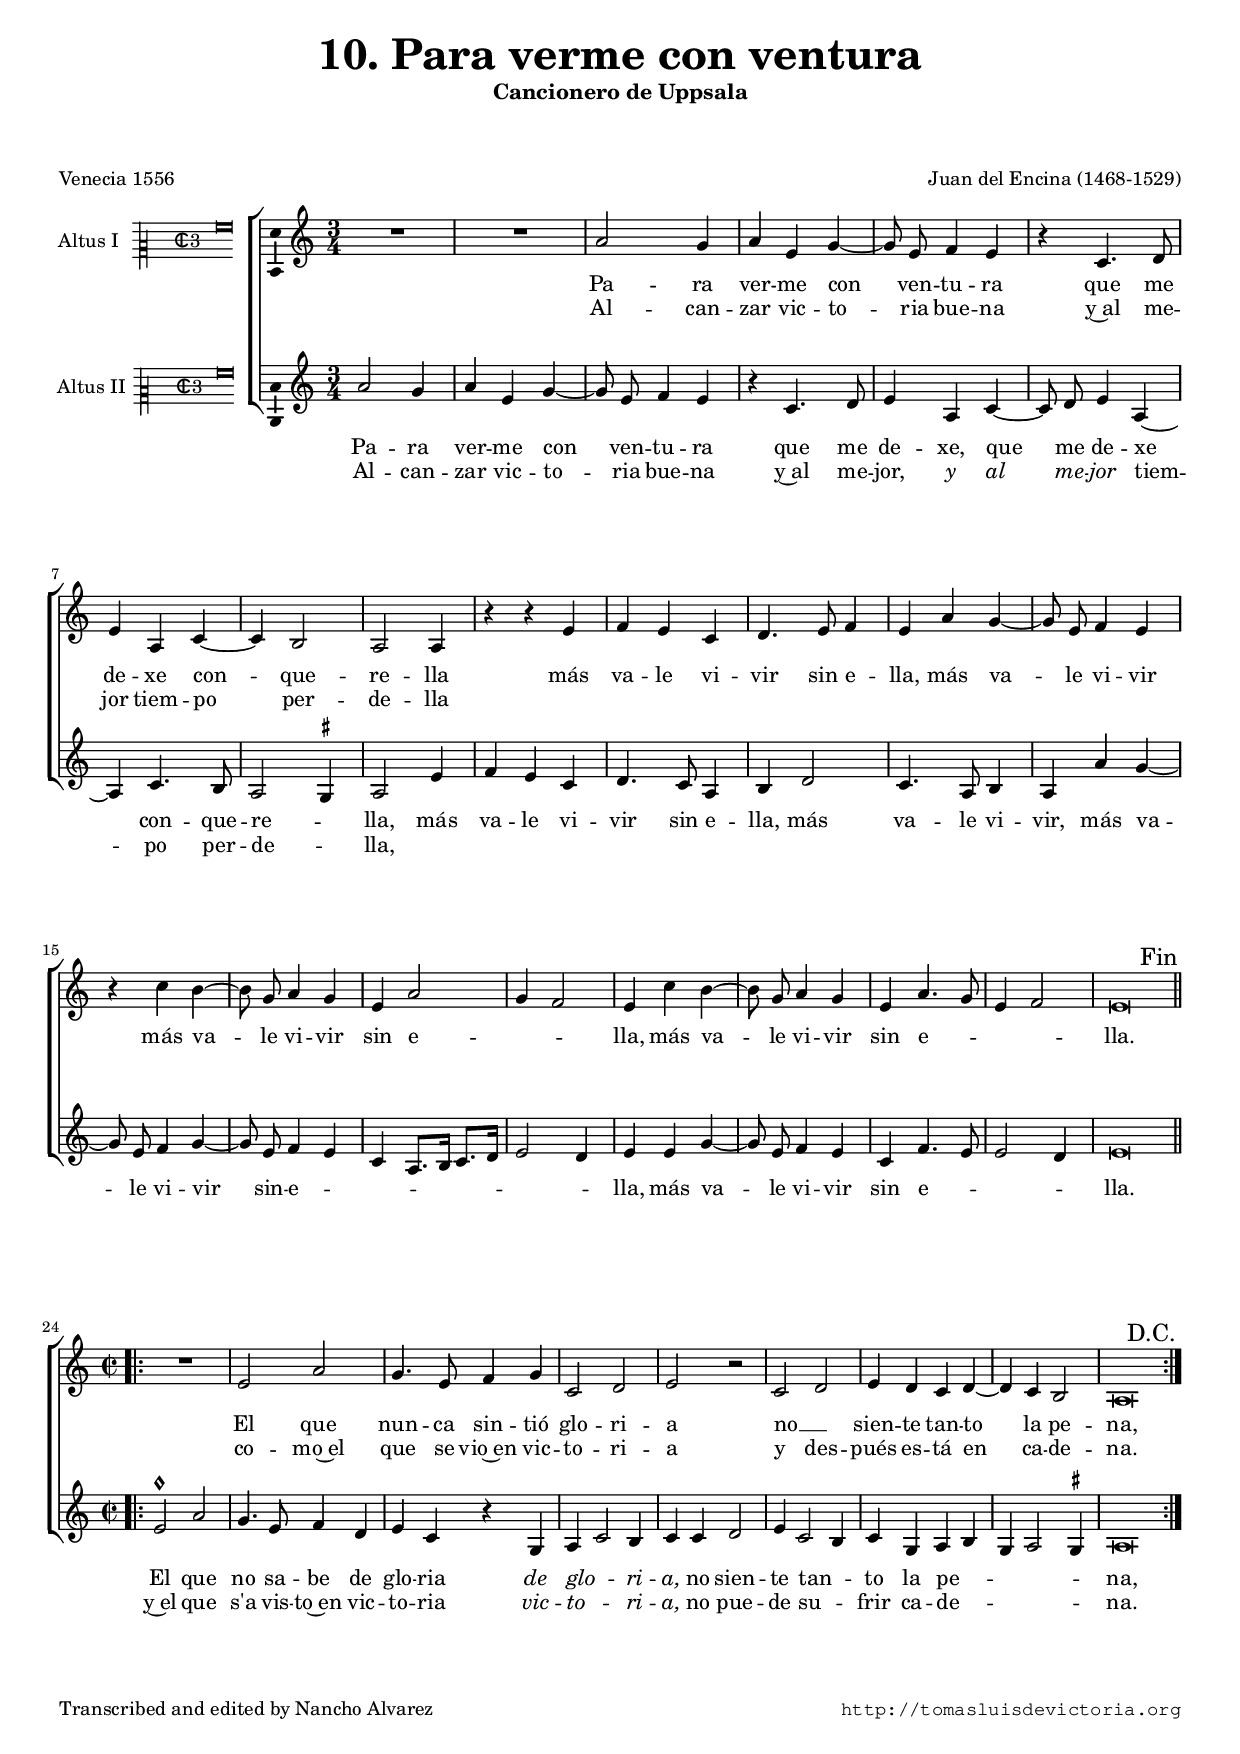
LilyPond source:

\version "2.18.0"

#(set-default-paper-size "a4")
#(set-global-staff-size 16.6)
#(ly:set-option 'point-and-click #f)
%mobile -s13.5 -i3.2

italicas=\override LyricText.font-shape = #'italic
rectas=\override LyricText.font-shape = #'upright
ss=\once \set suggestAccidentals = ##t
incipitwidth = 17
mtempo={\tempo 4 = 120}
mtempob={\tempo 4 = 60}

htitle="Para verme con ventura"
hcomposer="Encina"

\header {
	title=\markup{\fontsize #3 "10. Para verme con ventura"}
	subtitle="Cancionero de Uppsala"
	subsubtitle=\markup{\null \vspace #2 } % al menos la letra
	composer="Juan del Encina (1468-1529)"
        pdfauthor=\composer
	%opus="(-)"
	poet=\markup{"Venecia 1556"}
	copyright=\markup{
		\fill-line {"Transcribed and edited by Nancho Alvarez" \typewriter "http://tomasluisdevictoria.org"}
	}
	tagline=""
}

global={\key c \major \time 3/4
        \override Score.TimeSignature.break-visibility=#end-of-line-invisible
        \skip 1*3/4*23 \bar ".|:-||" \break
        \time 2/2
	\skip 1*9 \bar ":|."
}


cantus=\relative c''{
        R1*3/4*2
        a2 g4
        a4 e g ~
        g8 \noBeam e f4 e
        r4 c4. d8
        e4 a, c4 ~ % 2 compases ennegrecidos
        c4 b2
        a2 a4
        % clave de do en primera
        r4 r e'
        f e c
        d4. e8 f4
        e a g ~
        g8 \noBeam e f4 e
        r4 c' b ~
        b8 \noBeam g a4 g
        e4 a2
        g4 f2
        e4 c' b4 ~
        b8 \noBeam g a4 g
        e a4. g8
        e4 f2 % ennegrecidas
        e\breve*3/8
        \override Score.RehearsalMark.self-alignment-X=#right
        \override Score.RehearsalMark.break-visibility = #'#(#t #t #f)
	\mark \markup{"Fin"}
	% do en segunda
	R1
	e2 a 
	g4. e8 f4 g
	c,2 d
	e r
	c d
	e4 d c d ~
	d4 c b2
	a\breve*1/2
	\mark \markup{"D.C."}
}

altus=\relative c''{
        a2 g4
        a4 e g ~
        g8 \noBeam e f4 e
        r4 c4. d8
        e4 a, c4 ~
        c8 \noBeam d e4 a, ~
        a c4. b8
        a2 \ss gis4
        a2 e'4
        f4 e c
        d4. c8 a4
        b4 d2
        c4. a8 b4
        a4 a' g4 ~
        g8 \noBeam e f4 g ~
        g8 \noBeam e f4 e4
        c4 a8. b16 c8. d16
        e2 d4
        e4 e g ~
        g8 \noBeam e f4 e
        c4 f4. e8
        e2 d4
        e\breve*3/8
        s4*0^\markup{\large \musicglyph #"noteheads.s0petrucci" }
        e2 a
        g4. e8 f4 d
        e c r g
        a c2 b4
        c4 c d2
        e4 c2 b4
        c4 g a b
        g a2 \ss gis4
        a\breve*1/2
}

textocantus=\lyricmode{
Pa -- ra ver -- me con ven -- tu -- ra 
que me de -- xe con -- que -- re -- lla
más va -- le vi -- vir sin e -- lla,
más va -- le vi -- vir
más va -- le vi -- vir sin e -- _ _ lla,
más va -- le vi -- vir sin e -- _ _ _ lla.
El que nun -- ca sin -- tió glo -- ri -- a 
no __ _ sien -- te tan -- to la pe -- na, 
}
textocantusb=\lyricmode{
Al -- can -- zar vic -- to -- ria bue -- na 
y~al me -- jor tiem -- po per -- de -- lla
"  " _ _ _ _ _ _ _ _ _ 
_ _ _ _ _ _ _ _ _ _ _ _ 
_ _ _ _ _ _ _ _ _ _ _ _ 
co -- mo~el que se vio~en vic -- to -- ri -- a 
y des -- pués es -- tá en ca -- de -- na. 

}

textoaltus=\lyricmode{
Pa -- ra ver -- me con ven -- tu -- ra 
que me de -- xe,
que me de -- xe con -- que -- re -- _ lla,
más va -- le vi -- vir sin e -- lla,
más va -- le vi -- vir,
más va -- le vi -- vir sin -- e -- _ _ _ _ _ _ _ _ lla,
más va -- le vi -- vir sin e -- _ _ _ lla.
El que no sa -- be de glo -- ria % distinto a la otra voz
\italicas
de glo -- _ ri -- a,
\rectas
no sien -- te tan -- _ to la pe -- _ _ _ _ na, 
}
textoaltusb=\lyricmode{
Al -- can -- zar vic -- to -- ria bue -- na 
y~al me -- jor,
\italicas y al me -- jor \rectas
tiem -- po per -- de -- _ lla, 
"  " _ _ _ _ _ _ _ _ _ _ _ _ _ _ 
_ _ _ _ _ _ _ _ _ _ _ _ _ _ _ _ 
_ _ _ _ _ _ _ _ _ 
y~el que s'a vis -- to~en vic -- to -- ria
\italicas
vic -- to -- _ ri -- a,
\rectas
no pue -- de su -- _ frir ca -- de -- _ _ _ _ na.
}

incipitcantus=\markup{
	\score{
		{ 
		\set Staff.instrumentName="Altus I  "
		\override NoteHead.style = #'neomensural
		\override Staff.TimeSignature.style = #'neomensural
		\cadenzaOn 
		\clef "petrucci-c2"
		\key c \major
		\time 2/2
		\once \override TextScript.extra-offset = #'(-2 . -3.35)
                s1^"3"
                a'\breve
		} 

	\layout { line-width=\incipitwidth indent = 0 }
	}
}

incipitaltus=\markup{
	\score{
		{ 
		\set Staff.instrumentName="Altus II "
		\override NoteHead.style = #'neomensural 
		\override Staff.TimeSignature.style = #'neomensural
		\cadenzaOn 
		\clef "petrucci-c2"
		\key c \major
		\time 2/2
                \once \override TextScript.extra-offset = #'(-2 . -3.35)
                s1^"3"
                a'\breve
		} 
	\layout { line-width=\incipitwidth indent = 0 }
	}
}
%\layout {
%       \context {\Voice
%               \remove Ligature_bracket_engraver
%               \consists Mensural_ligature_engraver
%       }
%       line-width=\incipitwidth
%       indent = 0
%}

\score {\transpose c' c'{
\new ChoirStaff<<

	\new Staff <<\global
	\new Voice="v1" {
		\set Staff.instrumentName=\incipitcantus
		\clef "treble"
		\cantus }
	\new Lyrics \lyricsto "v1" {\textocantus }
	\new Lyrics \lyricsto "v1" {\textocantusb }
	>>

	\new Staff <<\global
	\new Voice="v2" {
		\set Staff.instrumentName=\incipitaltus
		\clef "treble"
		\altus }
	\new Lyrics \lyricsto "v2" {\textoaltus }
	\new Lyrics \lyricsto "v2" {\textoaltusb }
	>>	
>>

	} % transpose

\layout{ 
	\context {\Lyrics 
		\override VerticalAxisGroup.staff-affinity = #UP
		\override VerticalAxisGroup.nonstaff-relatedstaff-spacing =
			#'((basic-distance . 0) (minimum-distance . 0) (padding . 1.5))
		%\override VerticalAxisGroup.nonstaff-nonstaff-spacing =
		%	#'((basic-distance . 0) (minimum-distance . 0) (padding . 1))
		\override LyricText.font-size = #1.2
		\override LyricHyphen.minimum-distance = #0.5
	}
	\context {\Score 
		tempoHideNote = ##t
		\override BarNumber.padding = #2 
	}
	\context {\Voice 
		%melismaBusyProperties = #'()
		%autoBeaming = ##f
	}
	\context {\Staff 
                %\RemoveEmptyStaves
                %\override VerticalAxisGroup.remove-first = ##t
		\override VerticalAxisGroup.staff-staff-spacing =
			#'((basic-distance . 12) (minimum-distance . 0) (padding . 1))
		\consists Ambitus_engraver 
		\override LigatureBracket.padding = #1
	}
}

%\midi { \mtempo }

}


\paper{
	evenHeaderMarkup=\markup  \fill-line { \fromproperty #'page:page-number-string \htitle \hcomposer }
	oddHeaderMarkup= \markup  \fill-line { \on-the-fly #not-first-page \hcomposer \on-the-fly #not-first-page \htitle \on-the-fly #not-first-page \fromproperty #'page:page-number-string }
	system-count=4
	page-count = 1
	ragged-last-bottom = ##f
	indent=3.4\cm
	system-system-spacing =
	#'((basic-distance . 19) (minimum-distance . 0) (padding . 5))
	top-system-spacing = % header
	#'((basic-distance . 8) (minimum-distance . 0) (padding . 0))
	last-bottom-spacing = % footer
	#'((basic-distance . 17) (minimum-distance . 0) (padding . 0))
	markup-system-spacing.padding = #2
}
